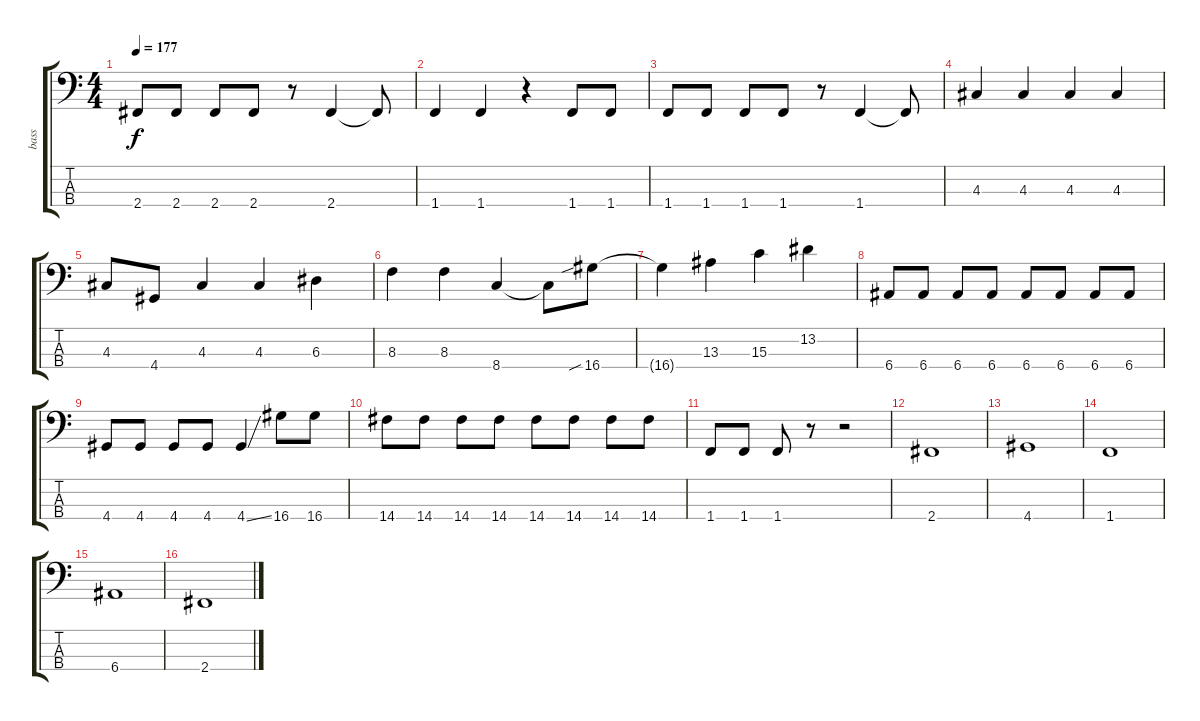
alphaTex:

\track ("bass" "bass") {instrument electricbasspick}
\staff {score tabs}
\tuning (G2 D2 A1 E1) {hide}
\ts (4 4)
\tempo 177
\clef f4
\ks c
2.4.8{dy f} 2.4.8 2.4.8 2.4.8 r.8 2.4.4 2.4{t}.8 |
1.4.4 1.4.4 r.4 1.4.8 1.4.8 |
1.4.8 1.4.8 1.4.8 1.4.8 r.8 1.4.4 1.4{t}.8 |
\section ("" "")
4.3.4 4.3.4 4.3.4 4.3.4 |
4.3.8 4.4.8 4.3.4 4.3.4 6.3.4 |
8.3.4 8.3.4 8.4.4 8.4{t}.8 16.4{sib}.8 |
16.4{t}.4 13.3.4 15.3.4 13.2.4 |
6.4.8 6.4.8 6.4.8 6.4.8 6.4.8 6.4.8 6.4.8 6.4.8 |
4.4.8 4.4.8 4.4.8 4.4.8 4.4{ss}.4 16.4.8 16.4.8 |
14.4.8 14.4.8 14.4.8 14.4.8 14.4.8 14.4.8 14.4.8 14.4.8 |
1.4.8 1.4.8 1.4.8 r.8 r.2 |
2.4.1 |
4.4.1 |
1.4.1 |
6.4.1 |
2.4.1
